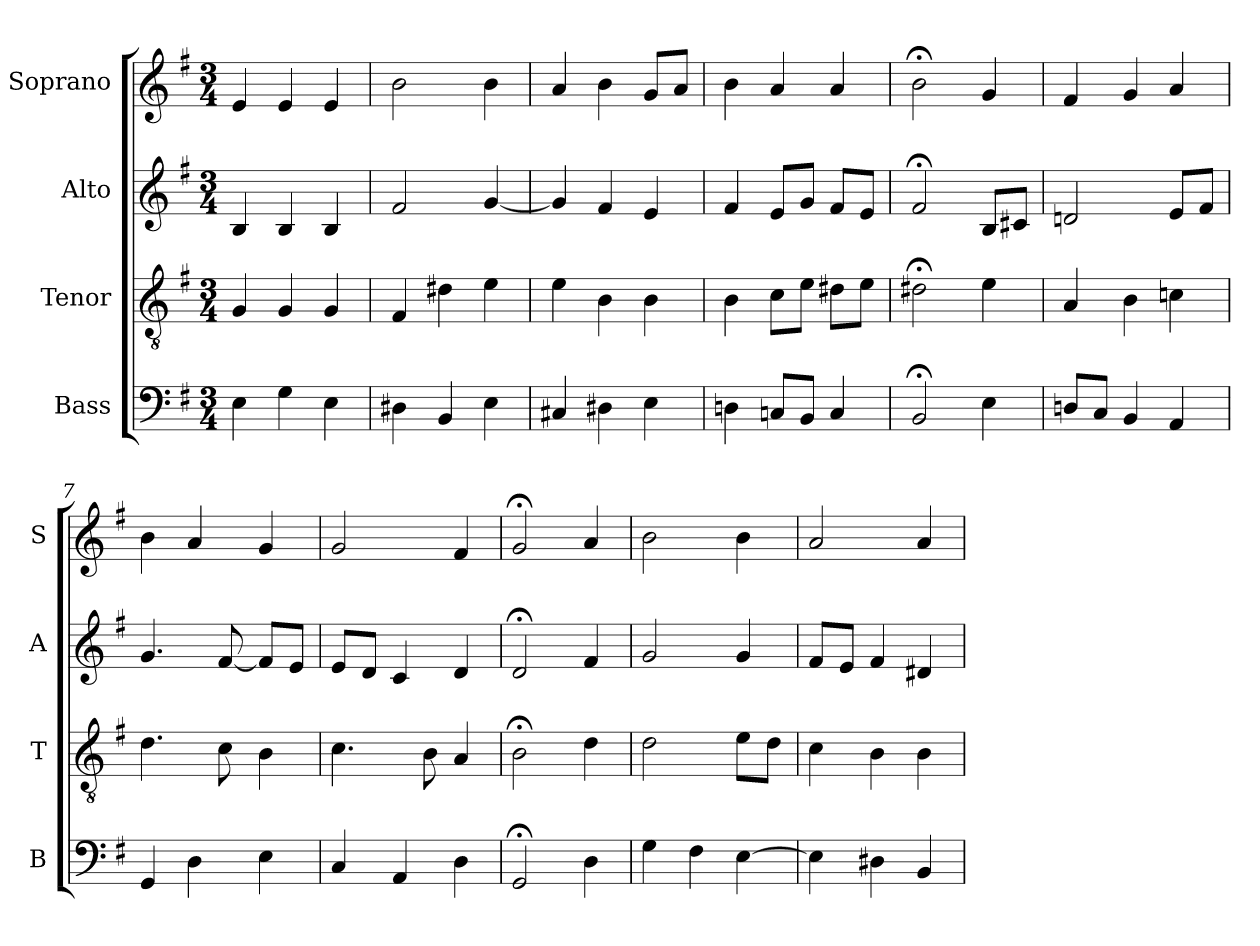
**kern	**kern	**kern	**kern
*part4	*part3	*part2	*part1
*staff4	*staff3	*staff2	*staff1
*I"Bass	*I"Tenor	*I"Alto	*I"Soprano
*I'B	*I'T	*I'A	*I'S
*clefF4	*clefGv2	*clefG2	*clefG2
*k[f#]	*k[f#]	*k[f#]	*k[f#]
*e:	*e:	*e:	*e:
*M3/4	*M3/4	*M3/4	*M3/4
*MM100	*MM100	*MM100	*MM100
=1	=1	=1	=1
4E	4G	4B	4e
4G	4G	4B	4e
4E	4G	4B	4e
=2	=2	=2	=2
4D#X	4F#	2f#	2b
4BB	4d#X	.	.
4E	4e	[4g	4b
=3	=3	=3	=3
4C#X	4e	4g]	4a
4D#X	4B	4f#	4b
4E	4B	4e	8gL
.	.	.	8aJ
=4	=4	=4	=4
4Dn	4B	4f#	4b
8CnL	8cL	8eL	4a
8BBJ	8eJ	8gJ	.
4C	8d#XL	8f#L	4a
.	8eJ	8eJ	.
=5	=5	=5	=5
2BB;<	2d#X;<	2f#;<	2b;<
4E	4e	8BL	4g
.	.	8c#XJ	.
=6	=6	=6	=6
8DnL	4A	2dn	4f#
8CJ	.	.	.
4BB	4B	.	4g
4AA	4cn	8eL	4a
.	.	8f#J	.
=7	=7	=7	=7
4GG	4.d	4.g	4b
4D	.	.	4a
.	8c	[8f#	.
4E	4B	8f#L]	4g
.	.	8eJ	.
=8	=8	=8	=8
4C	4.c	8eL	2g
.	.	8dJ	.
4AA	.	4c	.
.	8B	.	.
4D	4A	4d	4f#
=9	=9	=9	=9
2GG;<	2B;<i	2d;<	2g;<i
4D	4di	4f#	4ai
=10	=10	=10	=10
4G	2d	2g	2b
4F#	.	.	.
[4E	8eL	4g	4b
.	8dJ	.	.
=11	=11	=11	=11
4E]	4c	8f#L	2a
.	.	8eJ	.
4D#X	4B	4f#	.
4BB	4B	4d#X	4a
=	=	=	=
*-	*-	*-	*-
